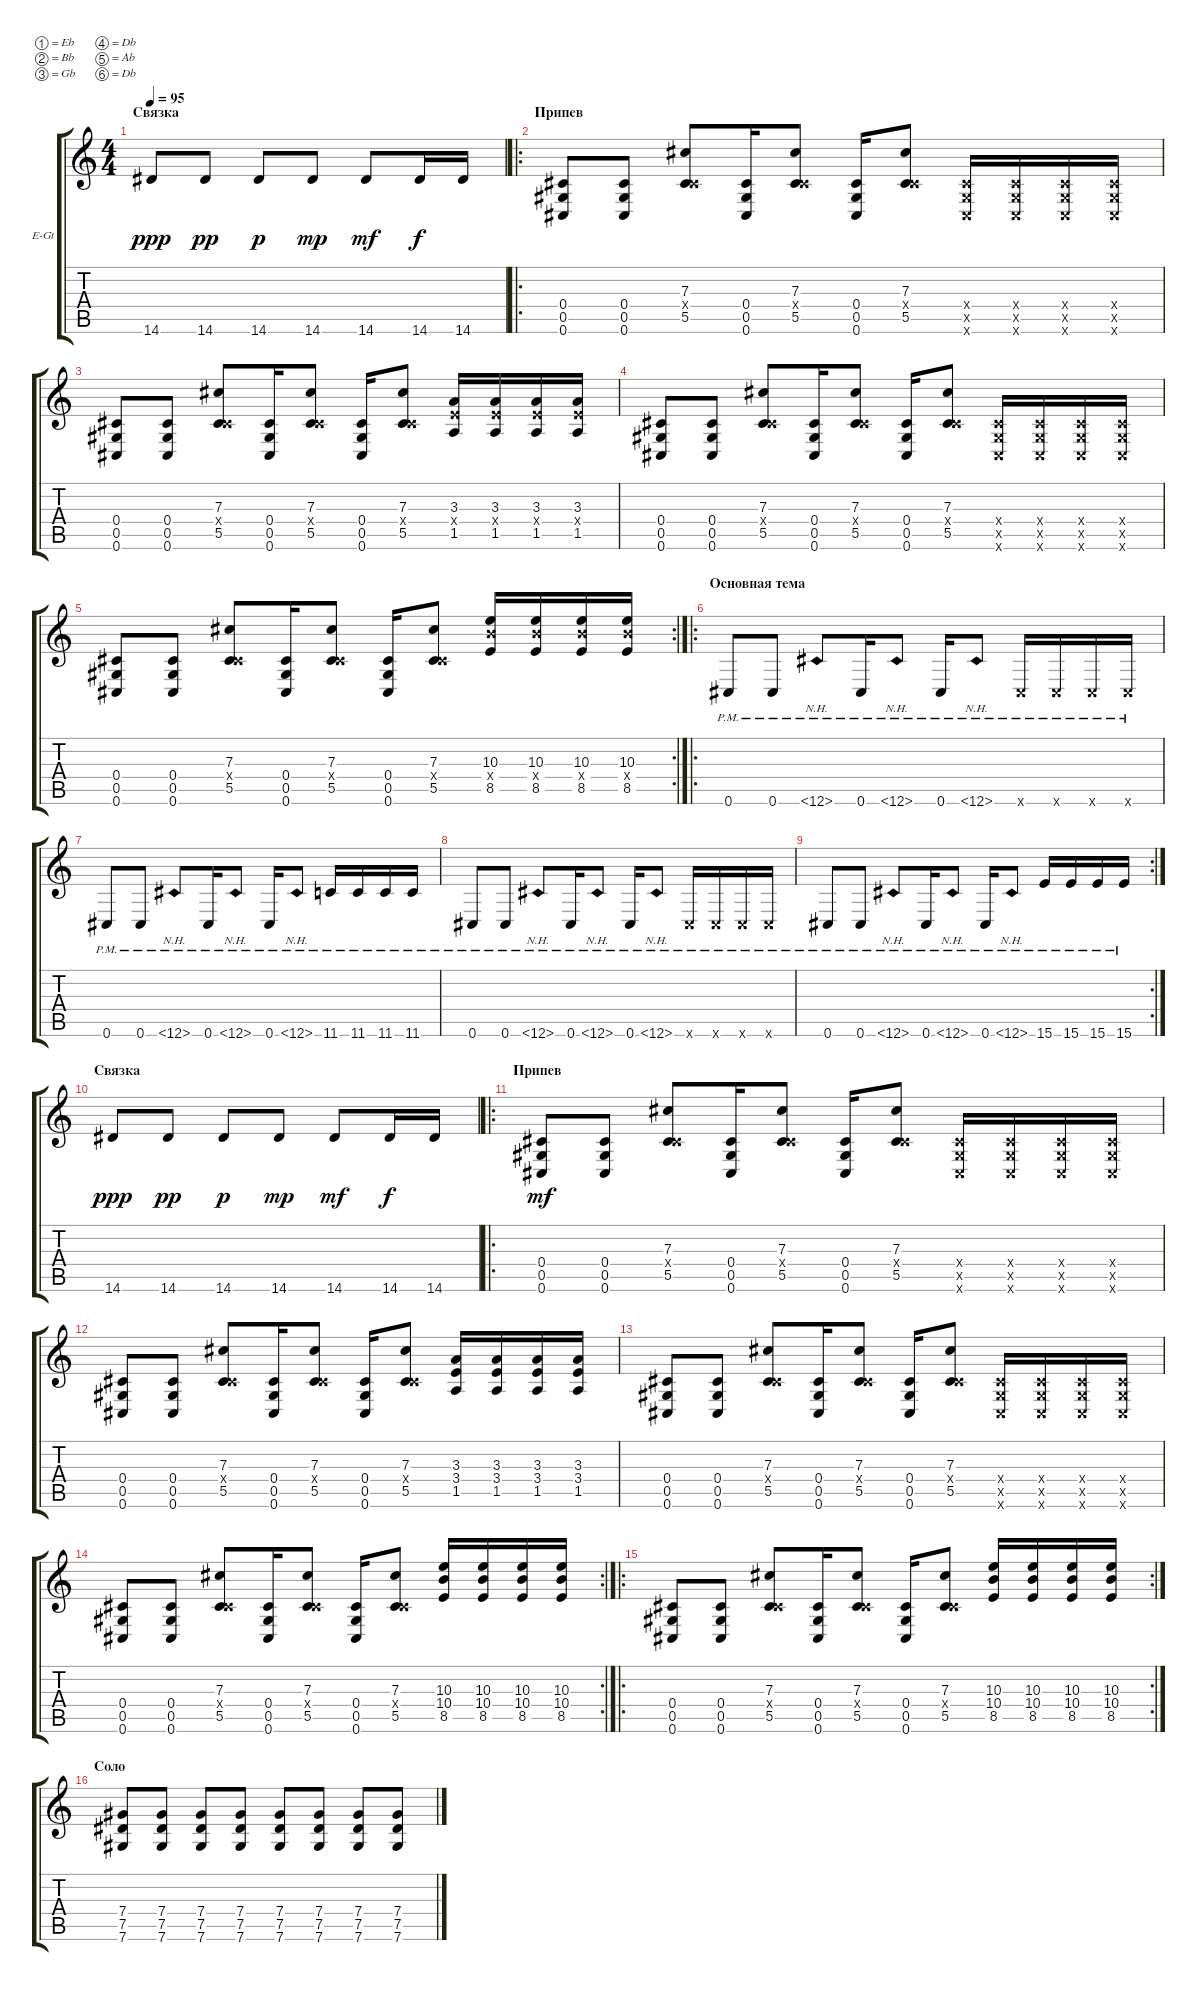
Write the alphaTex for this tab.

\defaultSystemsLayout 4
\bracketExtendMode groupsimilarinstruments
\firstSystemTrackNameOrientation horizontal
\otherSystemsTrackNameOrientation horizontal
\track ("Rhythm Guitar" "E-Gt") {instrument overdrivenguitar}
\staff {score tabs}
\tuning (Eb4 Bb3 Gb3 Db3 Ab2 Db2)
\ts (4 4)
\section ("" "Связка")
\tempo 95
\clef g2
\ks c
14.6.8{dy ppp} 14.6.8{dy pp} 14.6.8{dy p} 14.6.8{dy mp} 14.6.8{dy mf} 14.6.16{dy f} 14.6.16 |
\ro
\section ("" "Припев")
(0.6 0.5 0.4).8 (0.6 0.4 0.5).8 (5.5 7.3 0.4{x}).8 (0.6 0.5 0.4).16 (7.3 5.5 0.4{x}).8 (0.6 0.5 0.4).16 (7.3 5.5 0.4{x}).8 (0.6{x} 0.4{x} 0.5{x}).16 (0.6{x} 0.5{x} 0.4{x}).16 (0.6{x} 0.5{x} 0.4{x}).16 (0.6{x} 0.5{x} 0.4{x}).16 |
(0.6 0.5 0.4).8 (0.6 0.4 0.5).8 (5.5 7.3 0.4{x}).8 (0.6 0.5 0.4).16 (7.3 5.5 0.4{x}).8 (0.6 0.5 0.4).16 (7.3 5.5 0.4{x}).8 (3.4{x} 1.5 3.3).16 (1.5 3.4{x} 3.3).16 (1.5 3.4{x} 3.3).16 (1.5 3.4{x} 3.3).16 |
(0.6 0.5 0.4).8 (0.6 0.4 0.5).8 (5.5 7.3 0.4{x}).8 (0.6 0.5 0.4).16 (7.3 5.5 0.4{x}).8 (0.6 0.5 0.4).16 (7.3 5.5 0.4{x}).8 (0.6{x} 0.4{x} 0.5{x}).16 (0.6{x} 0.5{x} 0.4{x}).16 (0.6{x} 0.5{x} 0.4{x}).16 (0.6{x} 0.5{x} 0.4{x}).16 |
\rc 2
(0.6 0.5 0.4).8 (0.6 0.4 0.5).8 (5.5 7.3 0.4{x}).8 (0.6 0.5 0.4).16 (7.3 5.5 0.4{x}).8 (0.6 0.5 0.4).16 (7.3 5.5 0.4{x}).8 (10.4{x} 8.5 10.3).16 (8.5 10.4{x} 10.3).16 (8.5 10.4{x} 10.3).16 (8.5 10.4{x} 10.3).16 |
\ro
\section ("" "Основная тема")
0.6{pm}.8 0.6{pm}.8 12.6{nh pm}.8 0.6{pm}.16 12.6{nh pm}.8 0.6{pm}.16 12.6{nh pm}.8 0.6{pm x}.16 0.6{pm x}.16 0.6{pm x}.16 0.6{pm x}.16 |
0.6{pm}.8 0.6{pm}.8 12.6{nh pm}.8 0.6{pm}.16 12.6{nh pm}.8 0.6{pm}.16 12.6{nh pm}.8 11.6{pm}.16 11.6{pm}.16 11.6{pm}.16 11.6{pm}.16 |
0.6{pm}.8 0.6{pm}.8 12.6{nh pm}.8 0.6{pm}.16 12.6{nh pm}.8 0.6{pm}.16 12.6{nh pm}.8 0.6{pm x}.16 0.6{pm x}.16 0.6{pm x}.16 0.6{pm x}.16 |
\rc 2
0.6{pm}.8 0.6{pm}.8 12.6{nh pm}.8 0.6{pm}.16 12.6{nh pm}.8 0.6{pm}.16 12.6{nh pm}.8 15.6{pm}.16 15.6{pm}.16 15.6{pm}.16 15.6{pm}.16 |
\section ("" "Связка")
14.6.8{dy ppp} 14.6.8{dy pp} 14.6.8{dy p} 14.6.8{dy mp} 14.6.8{dy mf} 14.6.16{dy f} 14.6.16 |
\ro
\section ("" "Припев")
(0.6 0.5 0.4).8{dy mf} (0.6 0.4 0.5).8 (5.5 7.3 0.4{x}).8 (0.6 0.5 0.4).16 (7.3 5.5 0.4{x}).8 (0.6 0.5 0.4).16 (7.3 5.5 0.4{x}).8 (0.6{x} 0.4{x} 0.5{x}).16 (0.6{x} 0.5{x} 0.4{x}).16 (0.6{x} 0.5{x} 0.4{x}).16 (0.6{x} 0.5{x} 0.4{x}).16 |
(0.6 0.5 0.4).8 (0.6 0.4 0.5).8 (5.5 7.3 0.4{x}).8 (0.6 0.5 0.4).16 (7.3 5.5 0.4{x}).8 (0.6 0.5 0.4).16 (7.3 5.5 0.4{x}).8 (3.4 1.5 3.3).16 (1.5 3.4 3.3).16 (1.5 3.4 3.3).16 (1.5 3.4 3.3).16 |
(0.6 0.5 0.4).8 (0.6 0.4 0.5).8 (5.5 7.3 0.4{x}).8 (0.6 0.5 0.4).16 (7.3 5.5 0.4{x}).8 (0.6 0.5 0.4).16 (7.3 5.5 0.4{x}).8 (0.6{x} 0.4{x} 0.5{x}).16 (0.6{x} 0.5{x} 0.4{x}).16 (0.6{x} 0.5{x} 0.4{x}).16 (0.6{x} 0.5{x} 0.4{x}).16 |
\rc 2
(0.6 0.5 0.4).8 (0.6 0.4 0.5).8 (5.5 7.3 0.4{x}).8 (0.6 0.5 0.4).16 (7.3 5.5 0.4{x}).8 (0.6 0.5 0.4).16 (7.3 5.5 0.4{x}).8 (10.4 8.5 10.3).16 (8.5 10.4 10.3).16 (8.5 10.4 10.3).16 (8.5 10.4 10.3).16 |
\ro
\rc 2
(0.6 0.5 0.4).8 (0.6 0.4 0.5).8 (5.5 7.3 0.4{x}).8 (0.6 0.5 0.4).16 (7.3 5.5 0.4{x}).8 (0.6 0.5 0.4).16 (7.3 5.5 0.4{x}).8 (10.4 8.5 10.3).16 (8.5 10.4 10.3).16 (8.5 10.4 10.3).16 (8.5 10.4 10.3).16 |
\section ("" "Соло")
(7.6 7.5 7.4).8 (7.4 7.5 7.6).8 (7.4 7.5 7.6).8 (7.4 7.5 7.6).8 (7.4 7.5 7.6).8 (7.4 7.5 7.6).8 (7.4 7.5 7.6).8 (7.4 7.5 7.6).8
